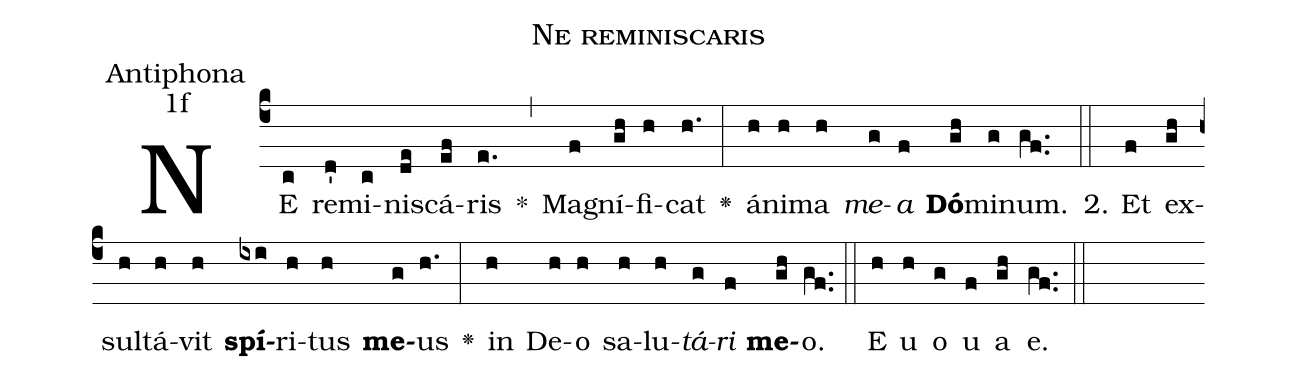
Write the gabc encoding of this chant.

name:Ne reminiscaris;
office-part:Antiphona;
mode:1f;
%%
(c4) NE(c) re(d')mi(c)ni(de)scá(ef)ris(e.) *(,) Ma(f)gní(gh)fi(h)cat(h.) <v>\greheightstar</v>(:) á(h)ni(h)ma(h) <i>me</i>(g)<i>a</i>(f) <b>Dó</b>(gh)mi(g)num.(gf..) (::)
2. Et(f) ex(gh)sul(h)tá(h)vit(h) <b>spí</b>(ixi)ri(h)tus(h) <b>me</b>(g)us(h.) <v>\greheightstar</v>(:) in(h) De(h)o(h) sa(h)lu(h)<i>tá</i>(g)<i>ri</i>(f) <b>me</b>(gh)o.(gf..) (::) E(h) u(h) o(g) u(f) a(gh) e.(gf..) (::)
